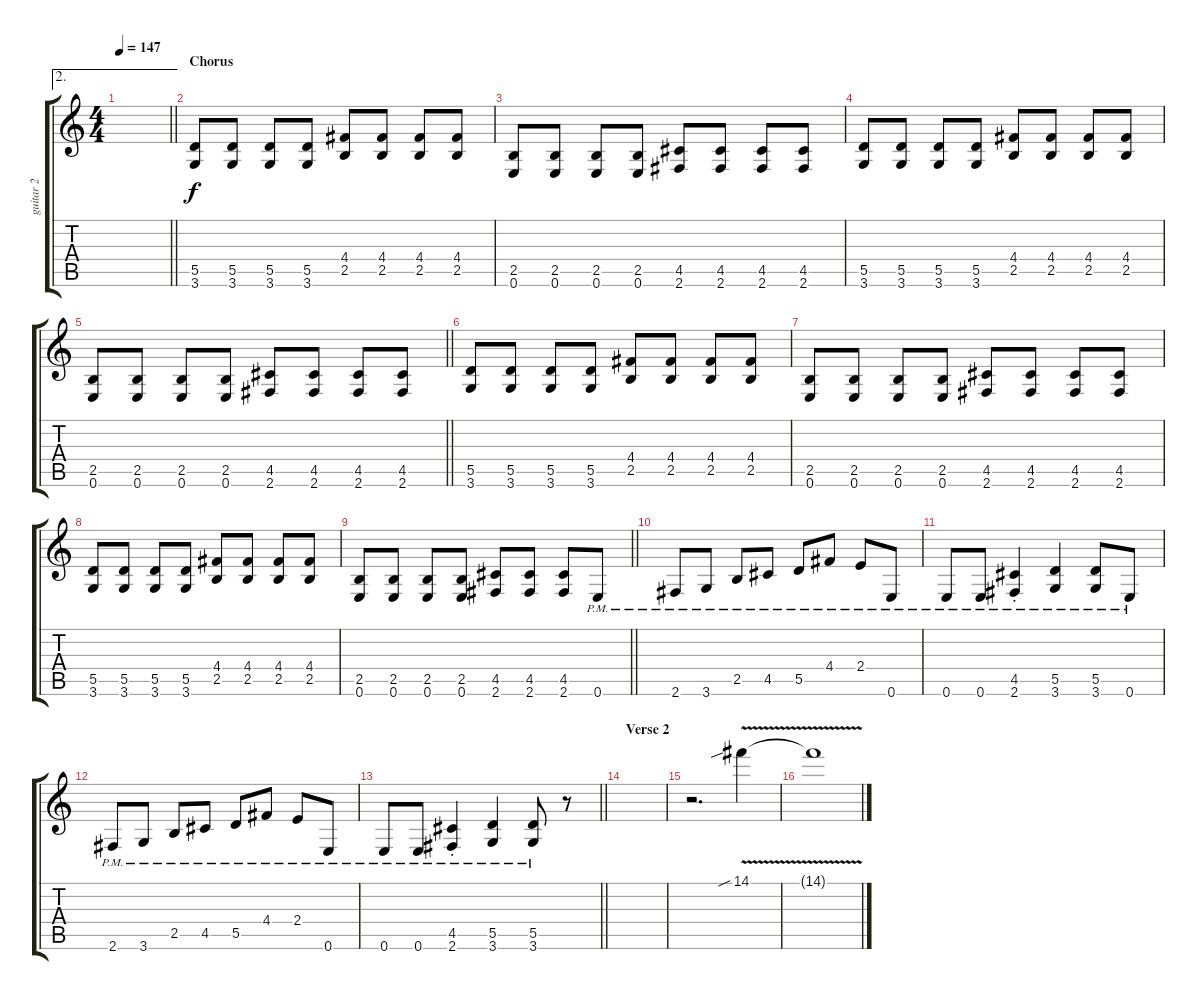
\track ("guitar 2" "guitar 2") {instrument distortionguitar}
\staff {score tabs}
\tuning (E4 B3 G3 D3 A2 E2) {hide}
\ae 2
\ts (4 4)
\tempo 147
\clef g2
\barLineRight lightlight
\ks c
|
\section ("" "Chorus")
(5.5 3.6).8 (5.5 3.6).8 (5.5 3.6).8 (5.5 3.6).8 (4.4 2.5).8 (4.4 2.5).8 (4.4 2.5).8 (4.4 2.5).8 |
(2.5 0.6).8 (2.5 0.6).8 (2.5 0.6).8 (2.5 0.6).8 (4.5 2.6).8 (4.5 2.6).8 (4.5 2.6).8 (4.5 2.6).8 |
(5.5 3.6).8 (5.5 3.6).8 (5.5 3.6).8 (5.5 3.6).8 (4.4 2.5).8 (4.4 2.5).8 (4.4 2.5).8 (4.4 2.5).8 |
\barLineRight lightlight
(2.5 0.6).8 (2.5 0.6).8 (2.5 0.6).8 (2.5 0.6).8 (4.5 2.6).8 (4.5 2.6).8 (4.5 2.6).8 (4.5 2.6).8 |
(5.5 3.6).8 (5.5 3.6).8 (5.5 3.6).8 (5.5 3.6).8 (4.4 2.5).8 (4.4 2.5).8 (4.4 2.5).8 (4.4 2.5).8 |
(2.5 0.6).8 (2.5 0.6).8 (2.5 0.6).8 (2.5 0.6).8 (4.5 2.6).8 (4.5 2.6).8 (4.5 2.6).8 (4.5 2.6).8 |
(5.5 3.6).8 (5.5 3.6).8 (5.5 3.6).8 (5.5 3.6).8 (4.4 2.5).8 (4.4 2.5).8 (4.4 2.5).8 (4.4 2.5).8 |
\barLineRight lightlight
(2.5 0.6).8 (2.5 0.6).8 (2.5 0.6).8 (2.5 0.6).8 (4.5 2.6).8 (4.5 2.6).8 (4.5 2.6).8 0.6{pm}.8 |
2.6{pm}.8 3.6{pm}.8 2.5{pm}.8 4.5{pm}.8 5.5{pm}.8 4.4{pm}.8 2.4{pm}.8 0.6{pm}.8 |
0.6{pm}.8 0.6{pm}.8 (4.5{pm st} 2.6{pm st}).4 (5.5{pm} 3.6{pm}).4 (5.5{pm} 3.6{pm}).8 0.6{pm}.8 |
2.6{pm}.8 3.6{pm}.8 2.5{pm}.8 4.5{pm}.8 5.5{pm}.8 4.4{pm}.8 2.4{pm}.8 0.6{pm}.8 |
\barLineRight lightlight
0.6{pm}.8 0.6{pm}.8 (4.5{pm st} 2.6{pm st}).4 (5.5{pm} 3.6{pm}).4 (5.5{pm} 3.6{pm}).8 r.8 |
\section ("" "Verse 2")
|
r.2{d} 14.1{v sib}.4 |
14.1{t}.1
